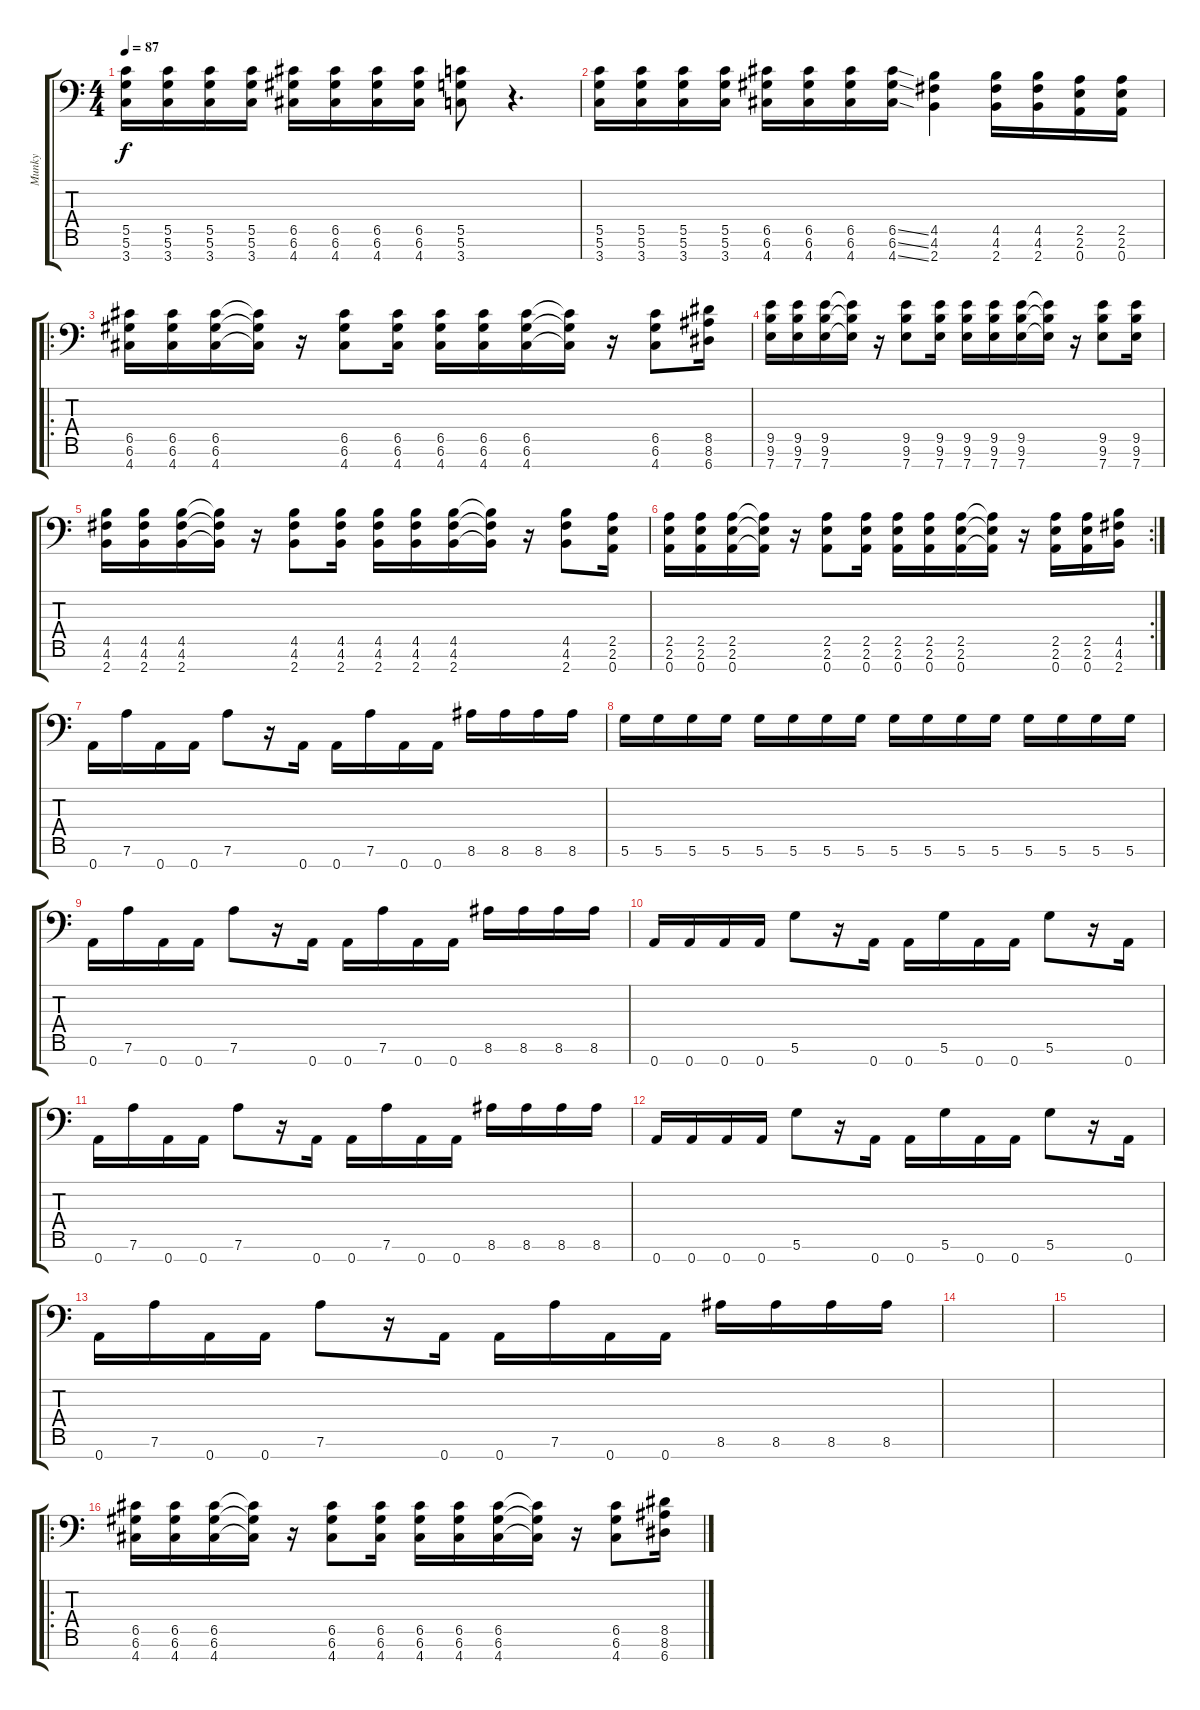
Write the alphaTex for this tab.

\track ("Munky" "Munky") {instrument distortionguitar}
\staff {score tabs}
\tuning (D4 A3 F3 C3 G2 D2 A1) {hide}
\ts (4 4)
\tempo 87
\clef f4
\ks c
(5.5 5.6 3.7).16{dy f} (5.5 5.6 3.7).16 (5.5 5.6 3.7).16 (5.5 5.6 3.7).16 (6.5 6.6 4.7).16 (6.5 6.6 4.7).16 (6.5 6.6 4.7).16 (6.5 6.6 4.7).16 (5.5 5.6 3.7).8 r.4{d} |
(5.5 5.6 3.7).16 (5.5 5.6 3.7).16 (5.5 5.6 3.7).16 (5.5 5.6 3.7).16 (6.5 6.6 4.7).16 (6.5 6.6 4.7).16 (6.5 6.6 4.7).16 (6.5{ss} 6.6{ss} 4.7{ss}).16 (4.5 4.6 2.7).4 (4.5 4.6 2.7).16 (4.5 4.6 2.7).16 (2.5 2.6 0.7).16 (2.5 2.6 0.7).16 |
\ro
(6.5 6.6 4.7).16 (6.5 6.6 4.7).16 (6.5 6.6 4.7).16 (6.5{t} 6.6{t} 4.7{t}).16 r.16 (6.5 6.6 4.7).8 (6.5 6.6 4.7).16 (6.5 6.6 4.7).16 (6.5 6.6 4.7).16 (6.5 6.6 4.7).16 (6.5{t} 6.6{t} 4.7{t}).16 r.16 (6.5 6.6 4.7).8 (8.5 8.6 6.7).16 |
(9.5 9.6 7.7).16 (9.5 9.6 7.7).16 (9.5 9.6 7.7).16 (9.5{t} 9.6{t} 7.7{t}).16 r.16 (9.5 9.6 7.7).8 (9.5 9.6 7.7).16 (9.5 9.6 7.7).16 (9.5 9.6 7.7).16 (9.5 9.6 7.7).16 (9.5{t} 9.6{t} 7.7{t}).16 r.16 (9.5 9.6 7.7).8 (9.5 9.6 7.7).16 |
(4.5 4.6 2.7).16 (4.5 4.6 2.7).16 (4.5 4.6 2.7).16 (4.5{t} 4.6{t} 2.7{t}).16 r.16 (4.5 4.6 2.7).8 (4.5 4.6 2.7).16 (4.5 4.6 2.7).16 (4.5 4.6 2.7).16 (4.5 4.6 2.7).16 (4.5{t} 4.6{t} 2.7{t}).16 r.16 (4.5 4.6 2.7).8 (2.5 2.6 0.7).16 |
\rc 2
(2.5 2.6 0.7).16 (2.5 2.6 0.7).16 (2.5 2.6 0.7).16 (2.5{t} 2.6{t} 0.7{t}).16 r.16 (2.5 2.6 0.7).8 (2.5 2.6 0.7).16 (2.5 2.6 0.7).16 (2.5 2.6 0.7).16 (2.5 2.6 0.7).16 (2.5{t} 2.6{t} 0.7{t}).16 r.16 (2.5 2.6 0.7).16 (2.5 2.6 0.7).16 (4.5 4.6 2.7).16 |
0.7.16{instrument electricguitarclean} 7.6.16 0.7.16 0.7.16 7.6.8 r.16 0.7.16 0.7.16 7.6.16 0.7.16 0.7.16 8.6.16 8.6.16 8.6.16 8.6.16 |
5.6.16 5.6.16 5.6.16 5.6.16 5.6.16 5.6.16 5.6.16 5.6.16 5.6.16 5.6.16 5.6.16 5.6.16 5.6.16 5.6.16 5.6.16 5.6.16 |
0.7.16 7.6.16 0.7.16 0.7.16 7.6.8 r.16 0.7.16 0.7.16 7.6.16 0.7.16 0.7.16 8.6.16 8.6.16 8.6.16 8.6.16 |
0.7.16{instrument electricguitarmuted} 0.7.16 0.7.16 0.7.16 5.6.8 r.16 0.7.16 0.7.16 5.6.16 0.7.16 0.7.16 5.6.8 r.16 0.7.16 |
0.7.16 7.6.16 0.7.16 0.7.16 7.6.8 r.16 0.7.16 0.7.16 7.6.16 0.7.16 0.7.16 8.6.16 8.6.16 8.6.16 8.6.16 |
0.7.16{instrument electricguitarmuted} 0.7.16 0.7.16 0.7.16 5.6.8 r.16 0.7.16 0.7.16 5.6.16 0.7.16 0.7.16 5.6.8 r.16 0.7.16 |
0.7.16 7.6.16 0.7.16 0.7.16 7.6.8 r.16 0.7.16 0.7.16 7.6.16 0.7.16 0.7.16 8.6.16 8.6.16 8.6.16 8.6.16 |
|
|
\ro
(6.5 6.6 4.7).16{volume 13 instrument distortionguitar} (6.5 6.6 4.7).16 (6.5 6.6 4.7).16 (6.5{t} 6.6{t} 4.7{t}).16 r.16 (6.5 6.6 4.7).8 (6.5 6.6 4.7).16 (6.5 6.6 4.7).16 (6.5 6.6 4.7).16 (6.5 6.6 4.7).16 (6.5{t} 6.6{t} 4.7{t}).16 r.16 (6.5 6.6 4.7).8 (8.5 8.6 6.7).16
